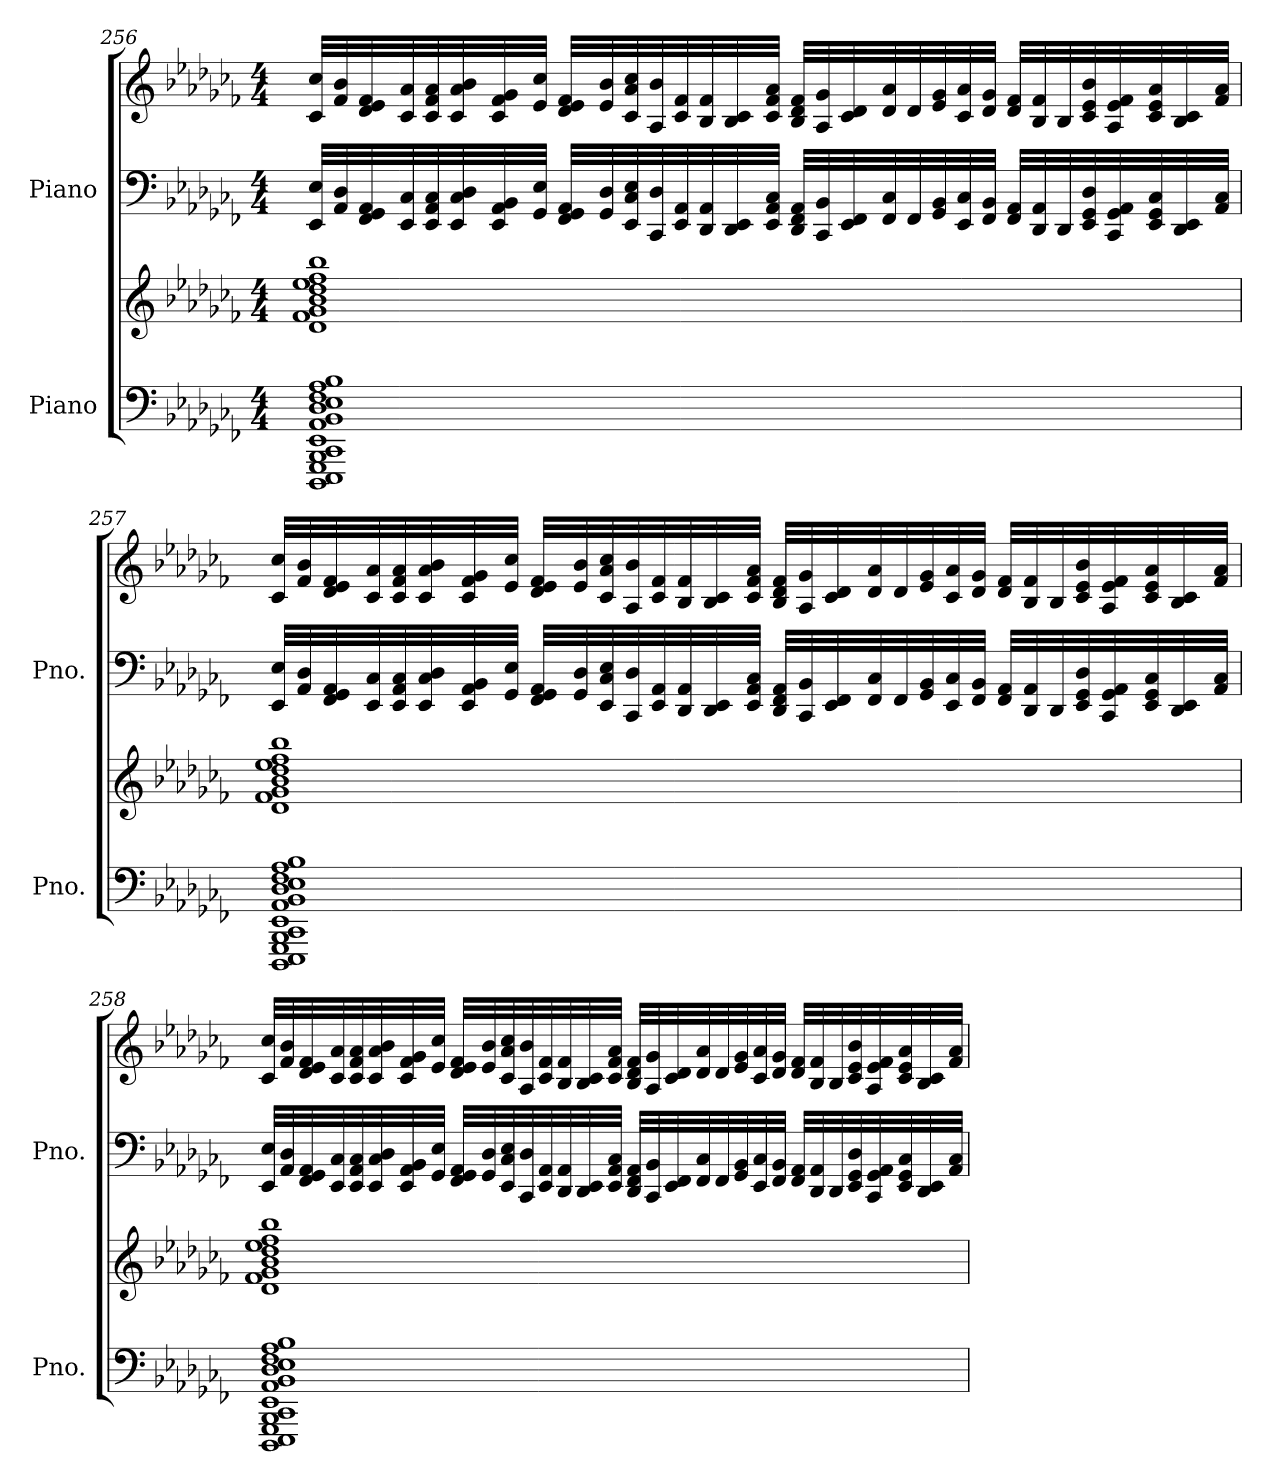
**kern	**kern	**kern	**kern
*part2	*part2	*part1	*part1
*staff4	*staff3	*staff2	*staff1
*I"Piano	*	*I"Piano	*
*I'Pno.	*	*I'Pno.	*
!!LO:LB:g=z
*clefF4	*clefG2	*clefF4	*clefG2
*ITrd14c24	*ITrd14c24	*ITrd-21c-36	*ITrd-21c-36
*k[b-e-a-d-g-c-f-]	*k[b-e-a-d-g-c-f-]	*k[b-e-a-d-g-c-f-]	*k[b-e-a-d-g-c-f-]
*M4/4	*M4/4	*M4/4	*M4/4
=256	=256	=256	=256
1DDDDD- 1EEEEE- 1GGGGG- 1BBBBB- 1CCCC- 1EEEE- 1AAAA- 1BBBB- 1DDD- 1EEE- 1FFF- 1AAA- 1BBB-	1DD- 1FF- 1GG- 1BB- 1D- 1E- 1F- 1B-	32ee-/ 32eee-/LLL	32cccc-/ 32ccccc-/LLL
.	.	32aa-/ 32ddd-/	32ffff-/ 32bbbb-/
.	.	32ff-/ 32gg-/ 32aa-/	32dddd-/ 32eeee-/ 32ffff-/
.	.	32ee-/ 32ccc-/	32cccc-/ 32aaaa-/
.	.	32ee-/ 32aa-/ 32ccc-/	32cccc-/ 32ffff-/ 32aaaa-/
.	.	32ee-/ 32ccc-/ 32ddd-/	32cccc-/ 32aaaa-/ 32bbbb-/
.	.	32ee-/ 32aa-/ 32bb-/	32cccc-/ 32ffff-/ 32gggg-/
.	.	32gg-/ 32eee-/JJJ	32eeee-/ 32ccccc-/JJJ
.	.	32ff-/ 32gg-/ 32aa-/LLL	32dddd-/ 32eeee-/ 32ffff-/LLL
.	.	32gg-/ 32ddd-/	32eeee-/ 32bbbb-/
.	.	32ee-/ 32ccc-/ 32eee-/	32cccc-/ 32aaaa-/ 32ccccc-/
.	.	32cc-/ 32ddd-/	32aaa-/ 32bbbb-/
.	.	32ee-/ 32aa-/	32cccc-/ 32ffff-/
.	.	32dd-/ 32aa-/	32bbb-/ 32ffff-/
.	.	32dd-/ 32ee-/	32bbb-/ 32cccc-/
.	.	32ee-/ 32aa-/ 32ccc-/JJJ	32cccc-/ 32ffff-/ 32aaaa-/JJJ
.	.	32dd-/ 32ff-/ 32aa-/LLL	32bbb-/ 32dddd-/ 32ffff-/LLL
.	.	32cc-/ 32bb-/	32aaa-/ 32gggg-/
.	.	32ee-/ 32ff-/	32cccc-/ 32dddd-/
.	.	32ff-/ 32ccc-/	32dddd-/ 32aaaa-/
.	.	32ff-/	32dddd-/
.	.	32gg-/ 32bb-/	32eeee-/ 32gggg-/
.	.	32ee-/ 32ccc-/	32cccc-/ 32aaaa-/
.	.	32ff-/ 32bb-/JJJ	32dddd-/ 32gggg-/JJJ
.	.	32ff-/ 32aa-/LLL	32dddd-/ 32ffff-/LLL
.	.	32dd-/ 32aa-/	32bbb-/ 32ffff-/
.	.	32dd-/	32bbb-/
.	.	32ee-/ 32gg-/ 32ddd-/	32cccc-/ 32eeee-/ 32bbbb-/
.	.	32cc-/ 32gg-/ 32aa-/	32aaa-/ 32eeee-/ 32ffff-/
.	.	32ee-/ 32gg-/ 32ccc-/	32cccc-/ 32eeee-/ 32aaaa-/
.	.	32dd-/ 32ee-/	32bbb-/ 32cccc-/
.	.	32aa-/ 32ccc-/JJJ	32ffff-/ 32aaaa-/JJJ
!!LO:LB:g=z
=257	=257	=257	=257
1DDDDD- 1EEEEE- 1GGGGG- 1BBBBB- 1CCCC- 1EEEE- 1AAAA- 1BBBB- 1DDD- 1EEE- 1FFF- 1AAA- 1BBB-	1DD- 1FF- 1GG- 1BB- 1D- 1E- 1F- 1B-	32ee-/ 32eee-/LLL	32cccc-/ 32ccccc-/LLL
.	.	32aa-/ 32ddd-/	32ffff-/ 32bbbb-/
.	.	32ff-/ 32gg-/ 32aa-/	32dddd-/ 32eeee-/ 32ffff-/
.	.	32ee-/ 32ccc-/	32cccc-/ 32aaaa-/
.	.	32ee-/ 32aa-/ 32ccc-/	32cccc-/ 32ffff-/ 32aaaa-/
.	.	32ee-/ 32ccc-/ 32ddd-/	32cccc-/ 32aaaa-/ 32bbbb-/
.	.	32ee-/ 32aa-/ 32bb-/	32cccc-/ 32ffff-/ 32gggg-/
.	.	32gg-/ 32eee-/JJJ	32eeee-/ 32ccccc-/JJJ
.	.	32ff-/ 32gg-/ 32aa-/LLL	32dddd-/ 32eeee-/ 32ffff-/LLL
.	.	32gg-/ 32ddd-/	32eeee-/ 32bbbb-/
.	.	32ee-/ 32ccc-/ 32eee-/	32cccc-/ 32aaaa-/ 32ccccc-/
.	.	32cc-/ 32ddd-/	32aaa-/ 32bbbb-/
.	.	32ee-/ 32aa-/	32cccc-/ 32ffff-/
.	.	32dd-/ 32aa-/	32bbb-/ 32ffff-/
.	.	32dd-/ 32ee-/	32bbb-/ 32cccc-/
.	.	32ee-/ 32aa-/ 32ccc-/JJJ	32cccc-/ 32ffff-/ 32aaaa-/JJJ
.	.	32dd-/ 32ff-/ 32aa-/LLL	32bbb-/ 32dddd-/ 32ffff-/LLL
.	.	32cc-/ 32bb-/	32aaa-/ 32gggg-/
.	.	32ee-/ 32ff-/	32cccc-/ 32dddd-/
.	.	32ff-/ 32ccc-/	32dddd-/ 32aaaa-/
.	.	32ff-/	32dddd-/
.	.	32gg-/ 32bb-/	32eeee-/ 32gggg-/
.	.	32ee-/ 32ccc-/	32cccc-/ 32aaaa-/
.	.	32ff-/ 32bb-/JJJ	32dddd-/ 32gggg-/JJJ
.	.	32ff-/ 32aa-/LLL	32dddd-/ 32ffff-/LLL
.	.	32dd-/ 32aa-/	32bbb-/ 32ffff-/
.	.	32dd-/	32bbb-/
.	.	32ee-/ 32gg-/ 32ddd-/	32cccc-/ 32eeee-/ 32bbbb-/
.	.	32cc-/ 32gg-/ 32aa-/	32aaa-/ 32eeee-/ 32ffff-/
.	.	32ee-/ 32gg-/ 32ccc-/	32cccc-/ 32eeee-/ 32aaaa-/
.	.	32dd-/ 32ee-/	32bbb-/ 32cccc-/
.	.	32aa-/ 32ccc-/JJJ	32ffff-/ 32aaaa-/JJJ
!!LO:PB:g=z
=258	=258	=258	=258
1DDDDD- 1EEEEE- 1GGGGG- 1BBBBB- 1CCCC- 1EEEE- 1AAAA- 1BBBB- 1DDD- 1EEE- 1FFF- 1AAA- 1BBB-	1DD- 1FF- 1GG- 1BB- 1D- 1E- 1F- 1B-	32ee-/ 32eee-/LLL	32cccc-/ 32ccccc-/LLL
.	.	32aa-/ 32ddd-/	32ffff-/ 32bbbb-/
.	.	32ff-/ 32gg-/ 32aa-/	32dddd-/ 32eeee-/ 32ffff-/
.	.	32ee-/ 32ccc-/	32cccc-/ 32aaaa-/
.	.	32ee-/ 32aa-/ 32ccc-/	32cccc-/ 32ffff-/ 32aaaa-/
.	.	32ee-/ 32ccc-/ 32ddd-/	32cccc-/ 32aaaa-/ 32bbbb-/
.	.	32ee-/ 32aa-/ 32bb-/	32cccc-/ 32ffff-/ 32gggg-/
.	.	32gg-/ 32eee-/JJJ	32eeee-/ 32ccccc-/JJJ
.	.	32ff-/ 32gg-/ 32aa-/LLL	32dddd-/ 32eeee-/ 32ffff-/LLL
.	.	32gg-/ 32ddd-/	32eeee-/ 32bbbb-/
.	.	32ee-/ 32ccc-/ 32eee-/	32cccc-/ 32aaaa-/ 32ccccc-/
.	.	32cc-/ 32ddd-/	32aaa-/ 32bbbb-/
.	.	32ee-/ 32aa-/	32cccc-/ 32ffff-/
.	.	32dd-/ 32aa-/	32bbb-/ 32ffff-/
.	.	32dd-/ 32ee-/	32bbb-/ 32cccc-/
.	.	32ee-/ 32aa-/ 32ccc-/JJJ	32cccc-/ 32ffff-/ 32aaaa-/JJJ
.	.	32dd-/ 32ff-/ 32aa-/LLL	32bbb-/ 32dddd-/ 32ffff-/LLL
.	.	32cc-/ 32bb-/	32aaa-/ 32gggg-/
.	.	32ee-/ 32ff-/	32cccc-/ 32dddd-/
.	.	32ff-/ 32ccc-/	32dddd-/ 32aaaa-/
.	.	32ff-/	32dddd-/
.	.	32gg-/ 32bb-/	32eeee-/ 32gggg-/
.	.	32ee-/ 32ccc-/	32cccc-/ 32aaaa-/
.	.	32ff-/ 32bb-/JJJ	32dddd-/ 32gggg-/JJJ
.	.	32ff-/ 32aa-/LLL	32dddd-/ 32ffff-/LLL
.	.	32dd-/ 32aa-/	32bbb-/ 32ffff-/
.	.	32dd-/	32bbb-/
.	.	32ee-/ 32gg-/ 32ddd-/	32cccc-/ 32eeee-/ 32bbbb-/
.	.	32cc-/ 32gg-/ 32aa-/	32aaa-/ 32eeee-/ 32ffff-/
.	.	32ee-/ 32gg-/ 32ccc-/	32cccc-/ 32eeee-/ 32aaaa-/
.	.	32dd-/ 32ee-/	32bbb-/ 32cccc-/
.	.	32aa-/ 32ccc-/JJJ	32ffff-/ 32aaaa-/JJJ
=	=	=	=
*-	*-	*-	*-
